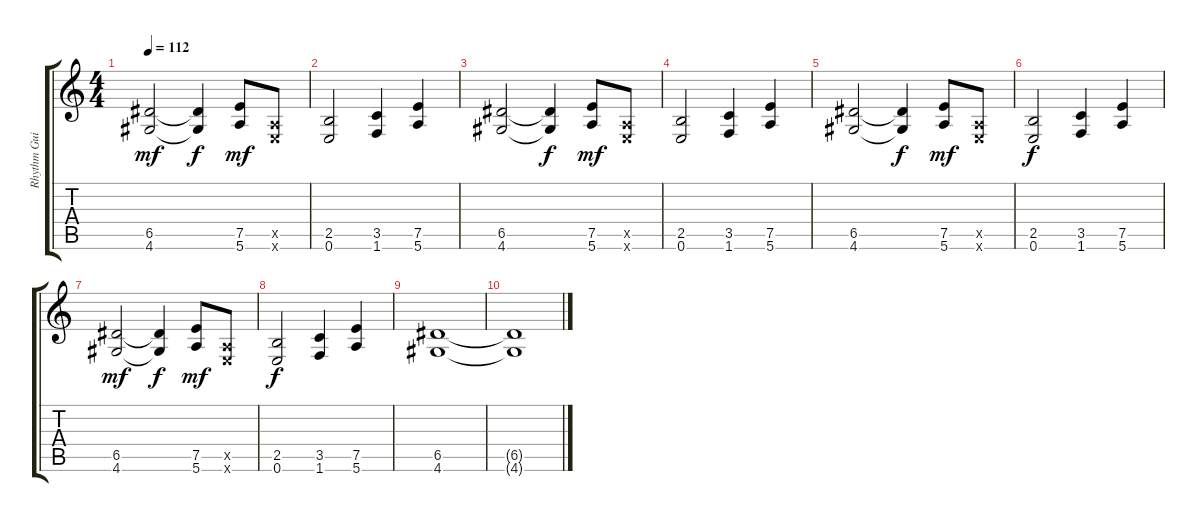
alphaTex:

\track ("Rhythm Guitar" "Rhythm Gui") {instrument distortionguitar}
\staff {score tabs}
\tuning (E4 B3 G3 D3 A2 E2) {hide}
\ts (4 4)
\tempo 112
\clef g2
\ks c
(6.5 4.6).2{dy mf} (6.5{t} 4.6{t}).4{dy f} (7.5 5.6).8{dy mf} (0.5{x} 0.6{x}).8 |
(2.5 0.6).2 (3.5 1.6).4 (7.5 5.6).4 |
(6.5 4.6).2 (6.5{t} 4.6{t}).4{dy f} (7.5 5.6).8{dy mf} (0.5{x} 0.6{x}).8 |
(2.5 0.6).2 (3.5 1.6).4 (7.5 5.6).4 |
(6.5 4.6).2 (6.5{t} 4.6{t}).4{dy f} (7.5 5.6).8{dy mf} (0.5{x} 0.6{x}).8 |
(2.5 0.6).2{dy f} (3.5 1.6).4 (7.5 5.6).4 |
(6.5 4.6).2{dy mf} (6.5{t} 4.6{t}).4{dy f} (7.5 5.6).8{dy mf} (0.5{x} 0.6{x}).8 |
(2.5 0.6).2{dy f} (3.5 1.6).4 (7.5 5.6).4 |
(6.5 4.6).1 |
(6.5{t} 4.6{t}).1
